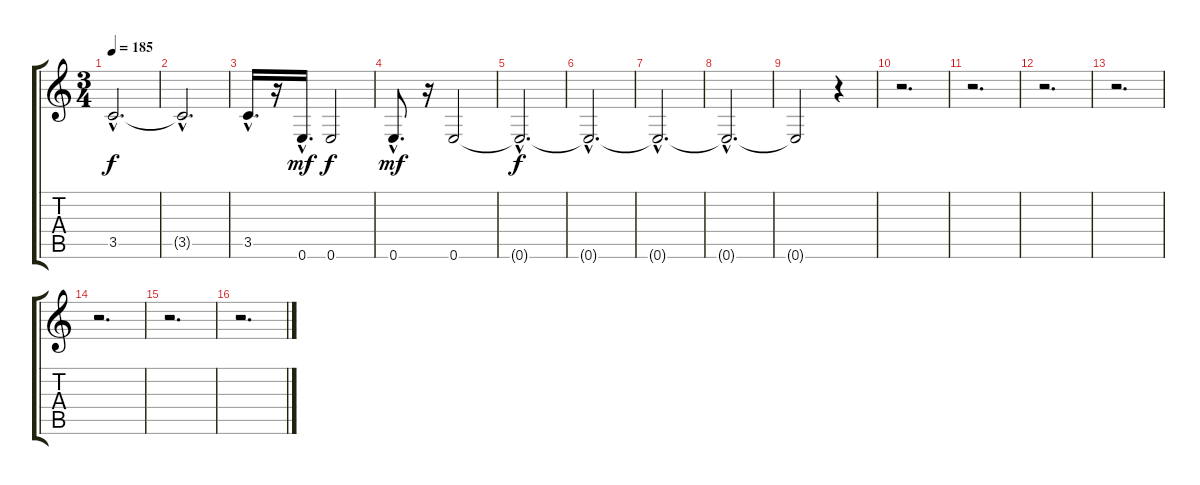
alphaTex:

\track "" {instrument guitarharmonics}
\staff {score tabs}
\tuning (E4 B3 G3 D3 A2 E2) {hide}
\ts (3 4)
\tempo 185
\clef g2
\ks c
3.5{hac}.2{d dy f} |
3.5{hac t}.2{d} |
3.5{hac}.16{d} r.16 0.6{hac}.16{d dy mf} 0.6.2{dy f} |
0.6{hac}.8{d dy mf} r.16 0.6.2 |
0.6{hac t}.2{d dy f} |
0.6{hac t}.2{d} |
0.6{hac t}.2{d} |
0.6{hac t}.2{d} |
0.6{t}.2 r.4 |
r.2{d} |
r.2{d} |
r.2{d} |
r.2{d} |
r.2{d} |
r.2{d} |
r.2{d}
